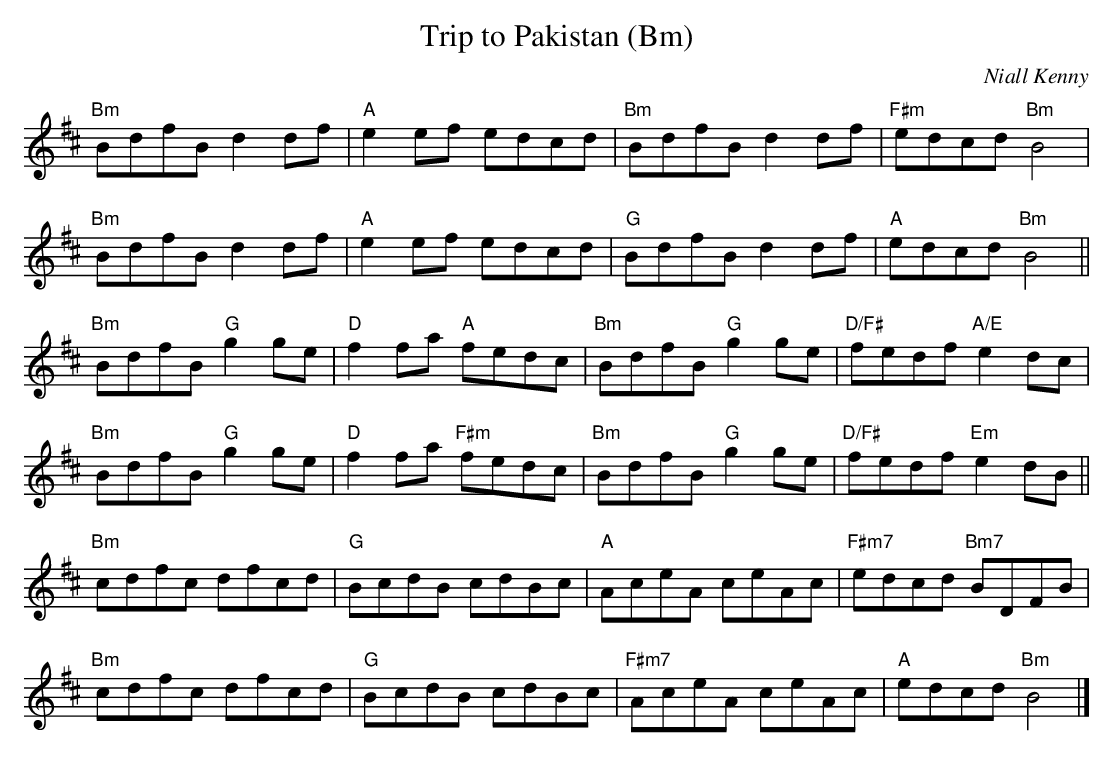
X:1
T:Trip to Pakistan (Bm)
C:Niall Kenny
L:1/4
K:D
V:1
"Bm" B/d/f/B/ d d/f/ | "A" e e/f/ e/d/c/d/ | "Bm" B/d/f/B/ d d/f/ | "F#m" e/d/c/d/ "Bm" B2 |
"Bm" B/d/f/B/ d d/f/ | "A" e e/f/ e/d/c/d/ | "G" B/d/f/B/ d d/f/ | "A" e/d/c/d/ "Bm" B2 ||
"Bm" B/d/f/B/ "G" g g/e/ | "D" f f/a/ "A" f/e/d/c/ | "Bm" B/d/f/B/ "G" g g/e/ | "D/F#" f/e/d/f/ "A/E" e d/c/ |
"Bm" B/d/f/B/ "G" g g/e/ | "D" f f/a/ "F#m" f/e/d/c/ | "Bm" B/d/f/B/ "G" g g/e/ | "D/F#" f/e/d/f/ "Em" e d/B/ ||
"Bm" c/d/f/c/ d/f/c/d/ | "G" B/c/d/B/ c/d/B/c/ | "A" A/c/e/A/ c/e/A/c/ | "F#m7" e/d/c/d/ "Bm7" B/D/F/B/ |
"Bm" c/d/f/c/ d/f/c/d/ | "G" B/c/d/B/ c/d/B/c/ | "F#m7" A/c/e/A/ c/e/A/c/ | "A" e/d/c/d/ "Bm" B2 |]
